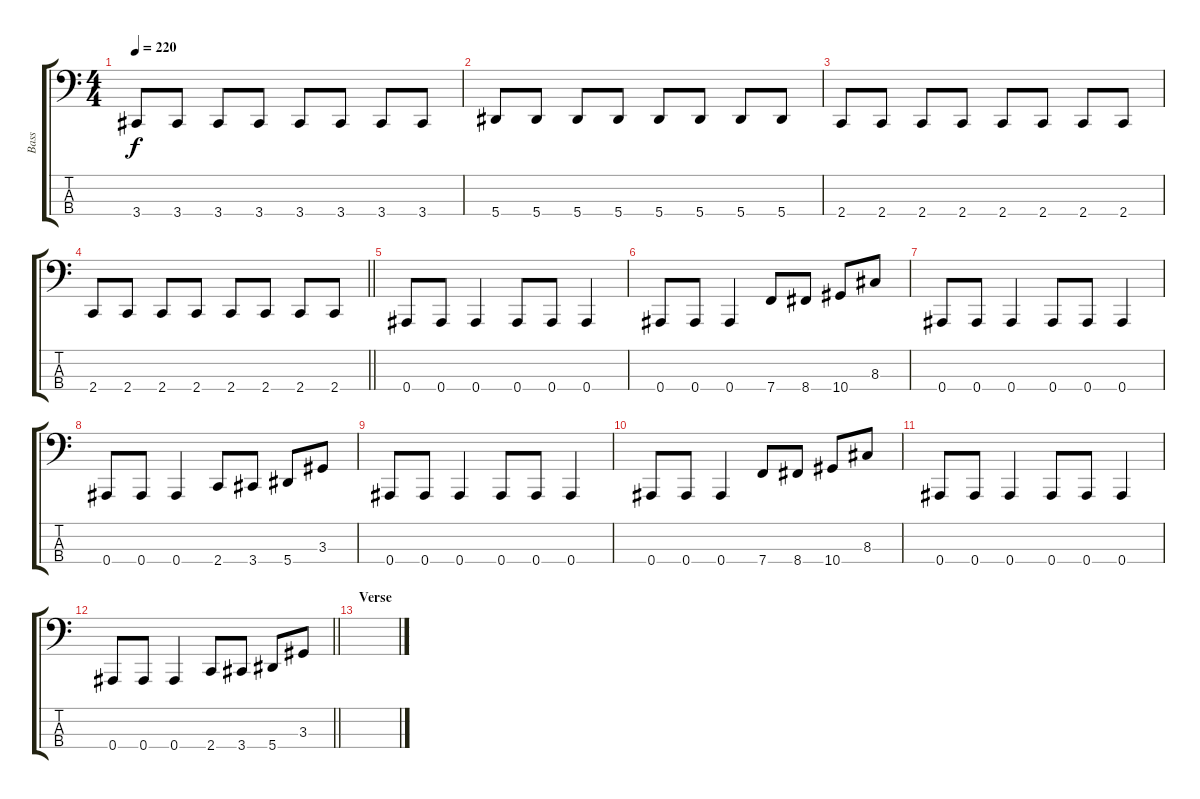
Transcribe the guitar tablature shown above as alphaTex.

\track ("Bass" "Bass") {instrument electricbassfinger}
\staff {score tabs}
\tuning (Eb2 Bb1 F1 Bb0) {hide}
\ts (4 4)
\tempo 220
\clef f4
\ks c
3.4.8{dy f} 3.4.8 3.4.8 3.4.8 3.4.8 3.4.8 3.4.8 3.4.8 |
5.4.8 5.4.8 5.4.8 5.4.8 5.4.8 5.4.8 5.4.8 5.4.8 |
2.4.8 2.4.8 2.4.8 2.4.8 2.4.8 2.4.8 2.4.8 2.4.8 |
\barLineRight lightlight
2.4.8 2.4.8 2.4.8 2.4.8 2.4.8 2.4.8 2.4.8 2.4.8 |
\section ("" "")
0.4.8 0.4.8 0.4.4 0.4.8 0.4.8 0.4.4 |
0.4.8 0.4.8 0.4.4 7.4.8 8.4.8 10.4.8 8.3.8 |
0.4.8 0.4.8 0.4.4 0.4.8 0.4.8 0.4.4 |
0.4.8 0.4.8 0.4.4 2.4.8 3.4.8 5.4.8 3.3.8 |
0.4.8 0.4.8 0.4.4 0.4.8 0.4.8 0.4.4 |
0.4.8 0.4.8 0.4.4 7.4.8 8.4.8 10.4.8 8.3.8 |
0.4.8 0.4.8 0.4.4 0.4.8 0.4.8 0.4.4 |
\barLineRight lightlight
0.4.8 0.4.8 0.4.4 2.4.8 3.4.8 5.4.8 3.3.8 |
\section ("" "Verse")
